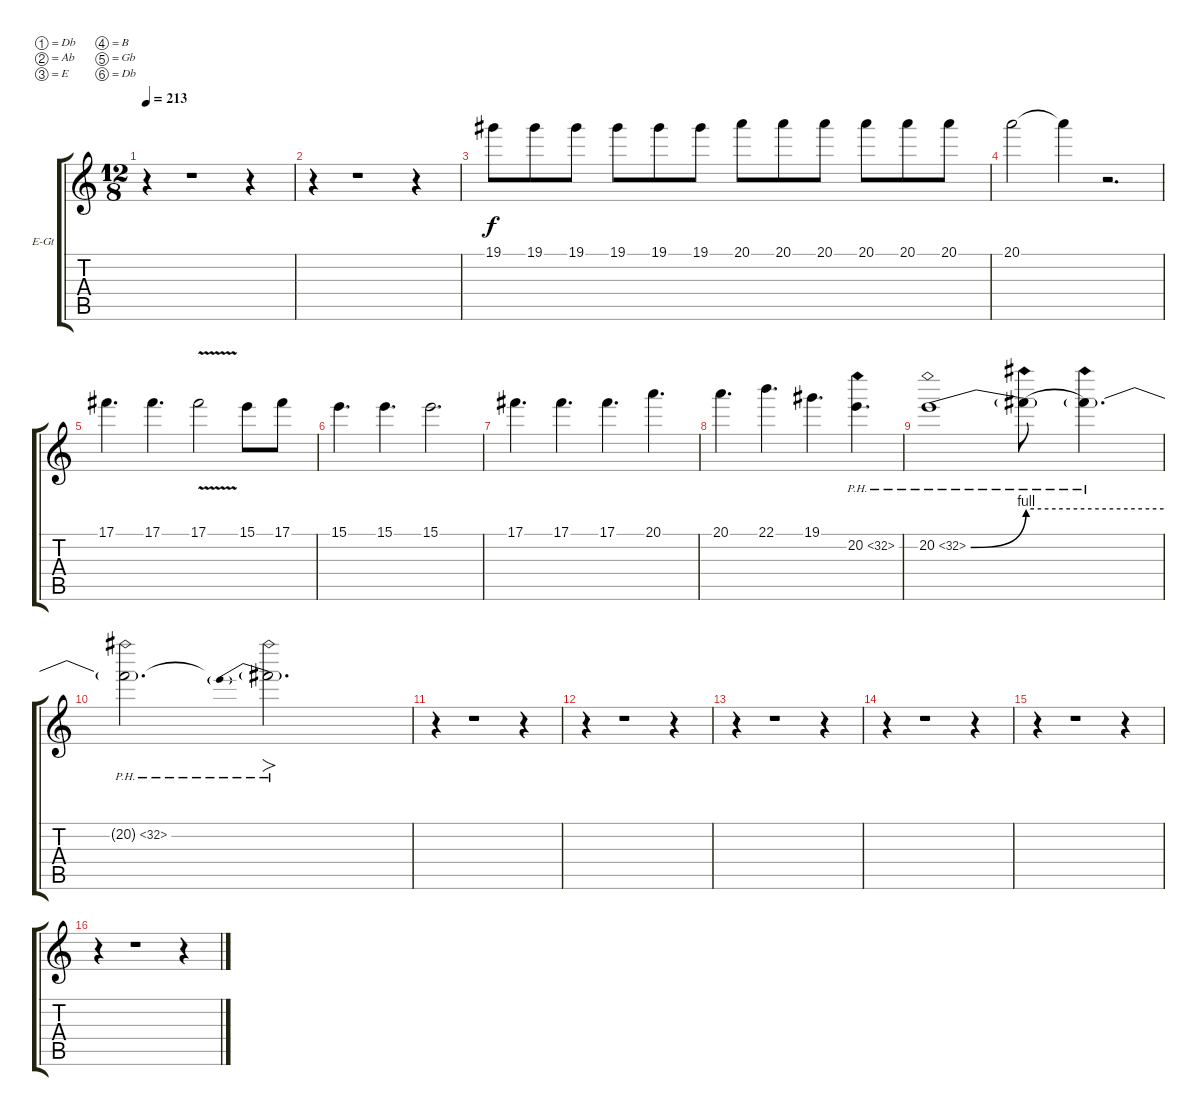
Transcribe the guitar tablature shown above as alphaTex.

\bracketExtendMode groupsimilarinstruments
\firstSystemTrackNameOrientation horizontal
\otherSystemsTrackNameOrientation horizontal
\track ("Lead 3" "E-Gt") {instrument overdrivenguitar}
\staff {score tabs}
\tuning (Db4 Ab3 E3 B2 Gb2 Db2)
\ts (12 8)
\tempo 213
\clef g2
\ks c
r.4{dy f} r.1 r.4 |
r.4 r.1 r.4 |
19.1.8 19.1.8 19.1.8 19.1.8 19.1.8 19.1.8 20.1.8 20.1.8 20.1.8 20.1.8 20.1.8 20.1.8 |
20.1.2 20.1{t}.4 r.2{d} |
17.1.4{d} 17.1.4{d} 17.1{v}.2 15.1.8 17.1.8 |
15.1.4{d} 15.1.4{d} 15.1.2{d} |
17.1.4{d} 17.1.4{d} 17.1.4{d} 20.1.4{d} |
20.1.4{d} 22.1.4{d} 19.1.4{d} 20.2{ph 12}.4{d} |
20.2{be (bend 0 0 9.6 4) ph 12}.1 20.2{be (hold 0 4 60 4) ph 12 t}.8 20.2{ph 12 t}.4{d} |
20.2{ph 12 t}.2{d} 20.2{be (prebend 0 4 60 4) ph 12 t}.2{fo d} |
r.4 r.1 r.4 |
r.4 r.1 r.4 |
r.4 r.1 r.4 |
r.4 r.1 r.4 |
r.4 r.1 r.4 |
r.4 r.1 r.4
